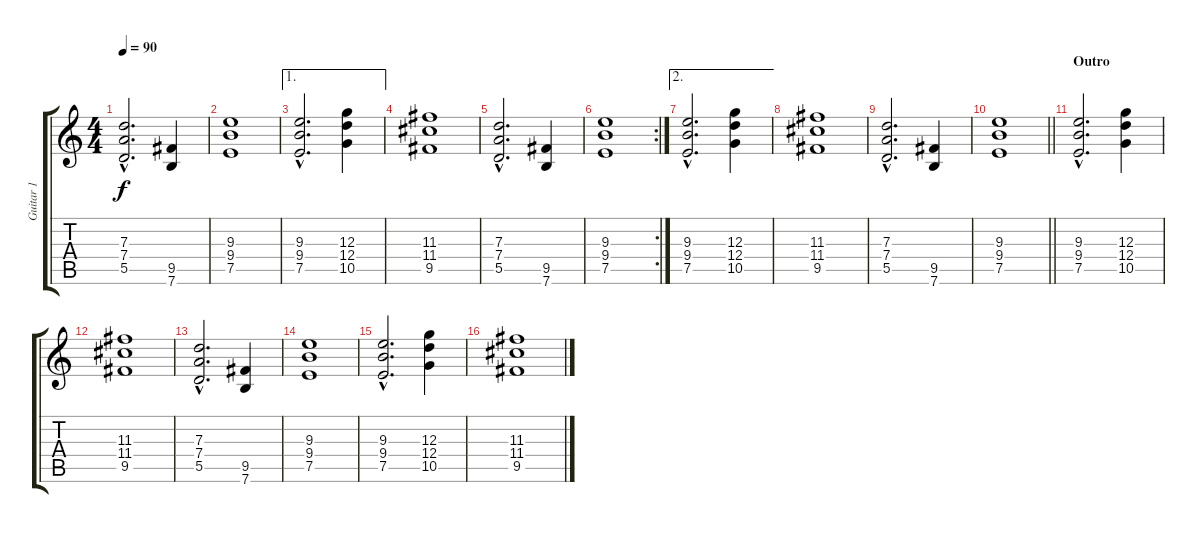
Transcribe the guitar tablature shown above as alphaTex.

\track ("Guitar 1" "Guitar 1") {instrument distortionguitar}
\staff {score tabs}
\tuning (E4 B3 G3 D3 A2 E2) {hide}
\ts (4 4)
\tempo 90
\clef g2
\ks c
(7.3{hac} 7.4{hac} 5.5{hac}).2{d dy f} (9.5 7.6).4 |
(9.3 9.4 7.5).1 |
\ae 1
(9.3{hac} 9.4{hac} 7.5{hac}).2{d} (12.3 12.4 10.5).4 |
(11.3 11.4 9.5).1 |
(7.3{hac} 7.4{hac} 5.5{hac}).2{d} (9.5 7.6).4 |
\rc 2
(9.3 9.4 7.5).1 |
\ae 2
(9.3{hac} 9.4{hac} 7.5{hac}).2{d} (12.3 12.4 10.5).4 |
(11.3 11.4 9.5).1 |
(7.3{hac} 7.4{hac} 5.5{hac}).2{d} (9.5 7.6).4 |
\barLineRight lightlight
(9.3 9.4 7.5).1 |
\section ("" "Outro")
(9.3{hac} 9.4{hac} 7.5{hac}).2{d} (12.3 12.4 10.5).4 |
(11.3 11.4 9.5).1 |
(7.3{hac} 7.4{hac} 5.5{hac}).2{d} (9.5 7.6).4 |
(9.3 9.4 7.5).1 |
(9.3{hac} 9.4{hac} 7.5{hac}).2{d} (12.3 12.4 10.5).4 |
(11.3 11.4 9.5).1
